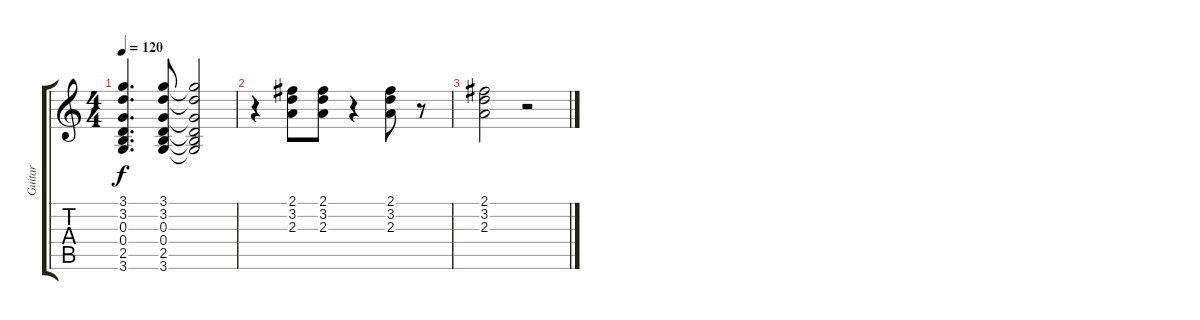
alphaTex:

\track ("Guitar" "Guitar") {instrument acousticguitarsteel}
\staff {score tabs}
\tuning (E4 B3 G3 D3 A2 E2) {hide}
\ts (4 4)
\tempo 120
\clef g2
\ks c
(3.1 3.2 0.3 0.4 2.5 3.6).4{d dy f} (3.1 3.2 0.3 0.4 2.5 3.6).8 (3.1{t} 3.2{t} 0.3{t} 0.4{t} 2.5{t} 3.6{t}).2 |
r.4 (2.1 3.2 2.3).8 (2.1 3.2 2.3).8 r.4 (2.1 3.2 2.3).8 r.8 |
(2.1 3.2 2.3).2 r.2
